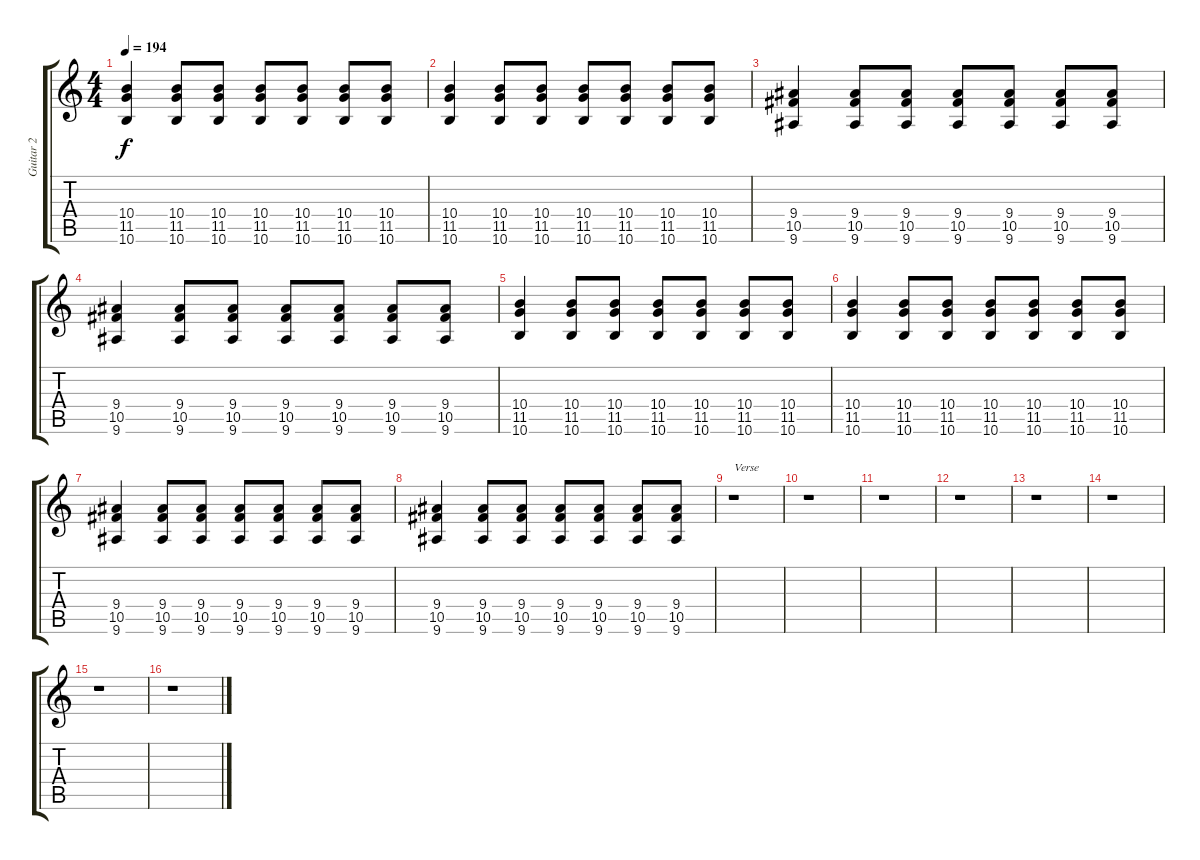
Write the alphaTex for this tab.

\track ("Guitar 2" "Guitar 2") {instrument distortionguitar}
\staff {score tabs}
\tuning (Eb4 Bb3 Gb3 Db3 Ab2 Db2) {hide}
\ts (4 4)
\tempo 194
\clef g2
\ks c
(10.4 11.5 10.6).4{dy f} (10.4 11.5 10.6).8 (10.4 11.5 10.6).8 (10.4 11.5 10.6).8 (10.4 11.5 10.6).8 (10.4 11.5 10.6).8 (10.4 11.5 10.6).8 |
(10.4 11.5 10.6).4 (10.4 11.5 10.6).8 (10.4 11.5 10.6).8 (10.4 11.5 10.6).8 (10.4 11.5 10.6).8 (10.4 11.5 10.6).8 (10.4 11.5 10.6).8 |
(9.4 10.5 9.6).4 (9.4 10.5 9.6).8 (9.4 10.5 9.6).8 (9.4 10.5 9.6).8 (9.4 10.5 9.6).8 (9.4 10.5 9.6).8 (9.4 10.5 9.6).8 |
(9.4 10.5 9.6).4 (9.4 10.5 9.6).8 (9.4 10.5 9.6).8 (9.4 10.5 9.6).8 (9.4 10.5 9.6).8 (9.4 10.5 9.6).8 (9.4 10.5 9.6).8 |
(10.4 11.5 10.6).4 (10.4 11.5 10.6).8 (10.4 11.5 10.6).8 (10.4 11.5 10.6).8 (10.4 11.5 10.6).8 (10.4 11.5 10.6).8 (10.4 11.5 10.6).8 |
(10.4 11.5 10.6).4 (10.4 11.5 10.6).8 (10.4 11.5 10.6).8 (10.4 11.5 10.6).8 (10.4 11.5 10.6).8 (10.4 11.5 10.6).8 (10.4 11.5 10.6).8 |
(9.4 10.5 9.6).4 (9.4 10.5 9.6).8 (9.4 10.5 9.6).8 (9.4 10.5 9.6).8 (9.4 10.5 9.6).8 (9.4 10.5 9.6).8 (9.4 10.5 9.6).8 |
(9.4 10.5 9.6).4 (9.4 10.5 9.6).8 (9.4 10.5 9.6).8 (9.4 10.5 9.6).8 (9.4 10.5 9.6).8 (9.4 10.5 9.6).8 (9.4 10.5 9.6).8 |
r.1{txt "Verse"} |
r.1 |
r.1 |
r.1 |
r.1 |
r.1 |
r.1 |
r.1
